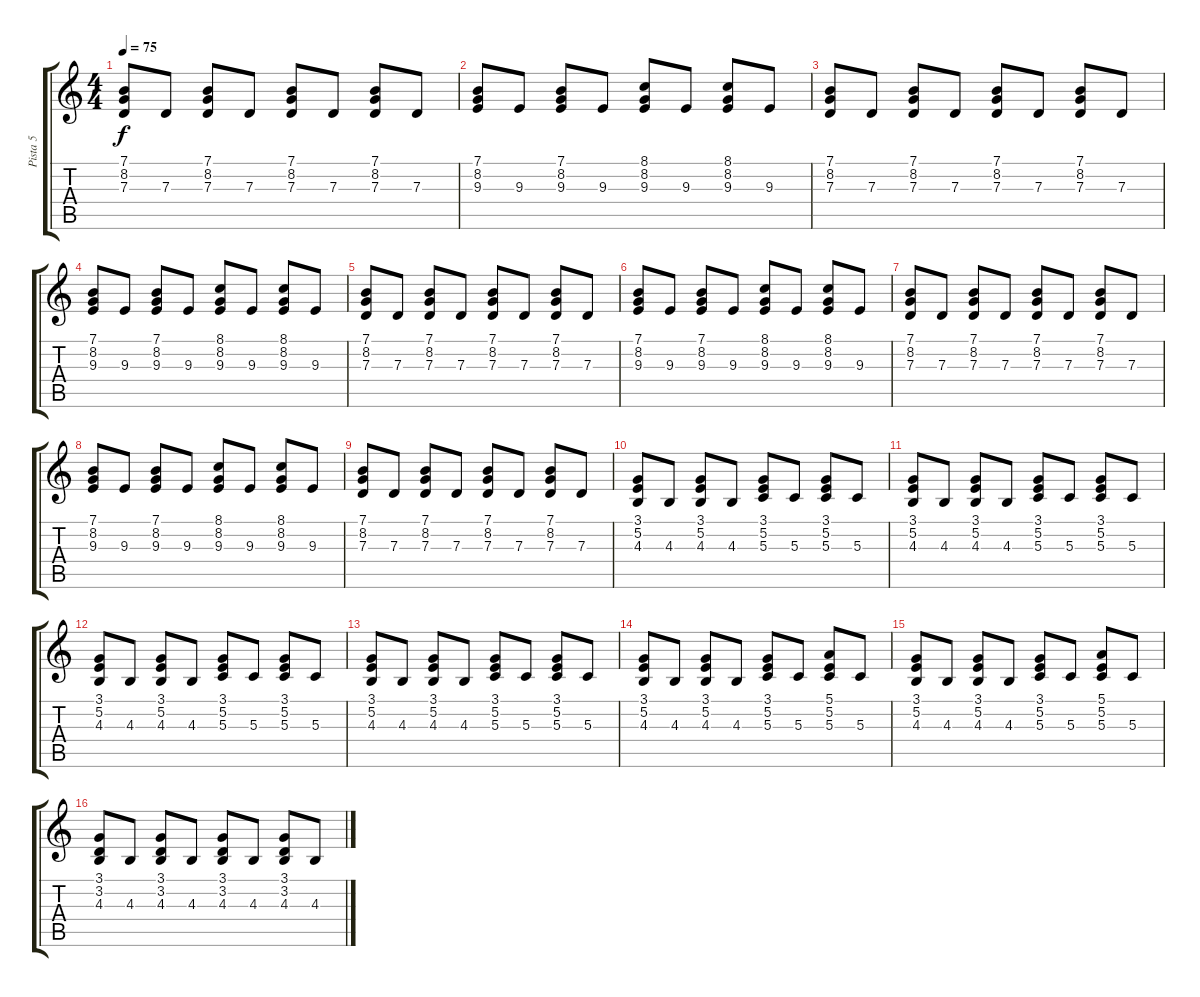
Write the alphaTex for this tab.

\track ("Pista 5" "Pista 5") {instrument acousticgrandpiano}
\staff {score tabs}
\tuning (E4 B3 G3 D3 A2 E2) {hide}
\ts (4 4)
\tempo 75
\clef g2
\ks c
(7.1 8.2 7.3).8{dy f} 7.3.8 (7.1 8.2 7.3).8 7.3.8 (7.1 8.2 7.3).8 7.3.8 (7.1 8.2 7.3).8 7.3.8 |
(7.1 8.2 9.3).8 9.3.8 (7.1 8.2 9.3).8 9.3.8 (8.1 8.2 9.3).8 9.3.8 (8.1 8.2 9.3).8 9.3.8 |
(7.1 8.2 7.3).8 7.3.8 (7.1 8.2 7.3).8 7.3.8 (7.1 8.2 7.3).8 7.3.8 (7.1 8.2 7.3).8 7.3.8 |
(7.1 8.2 9.3).8 9.3.8 (7.1 8.2 9.3).8 9.3.8 (8.1 8.2 9.3).8 9.3.8 (8.1 8.2 9.3).8 9.3.8 |
(7.1 8.2 7.3).8 7.3.8 (7.1 8.2 7.3).8 7.3.8 (7.1 8.2 7.3).8 7.3.8 (7.1 8.2 7.3).8 7.3.8 |
(7.1 8.2 9.3).8 9.3.8 (7.1 8.2 9.3).8 9.3.8 (8.1 8.2 9.3).8 9.3.8 (8.1 8.2 9.3).8 9.3.8 |
(7.1 8.2 7.3).8 7.3.8 (7.1 8.2 7.3).8 7.3.8 (7.1 8.2 7.3).8 7.3.8 (7.1 8.2 7.3).8 7.3.8 |
(7.1 8.2 9.3).8 9.3.8 (7.1 8.2 9.3).8 9.3.8 (8.1 8.2 9.3).8 9.3.8 (8.1 8.2 9.3).8 9.3.8 |
(7.1 8.2 7.3).8 7.3.8 (7.1 8.2 7.3).8 7.3.8 (7.1 8.2 7.3).8 7.3.8 (7.1 8.2 7.3).8 7.3.8 |
(3.1 5.2 4.3).8 4.3.8 (3.1 5.2 4.3).8 4.3.8 (3.1 5.2 5.3).8 5.3.8 (3.1 5.2 5.3).8 5.3.8 |
(3.1 5.2 4.3).8 4.3.8 (3.1 5.2 4.3).8 4.3.8 (3.1 5.2 5.3).8 5.3.8 (3.1 5.2 5.3).8 5.3.8 |
(3.1 5.2 4.3).8 4.3.8 (3.1 5.2 4.3).8 4.3.8 (3.1 5.2 5.3).8 5.3.8 (3.1 5.2 5.3).8 5.3.8 |
(3.1 5.2 4.3).8 4.3.8 (3.1 5.2 4.3).8 4.3.8 (3.1 5.2 5.3).8 5.3.8 (3.1 5.2 5.3).8 5.3.8 |
(3.1 5.2 4.3).8 4.3.8 (3.1 5.2 4.3).8 4.3.8 (3.1 5.2 5.3).8 5.3.8 (5.1 5.2 5.3).8 5.3.8 |
(3.1 5.2 4.3).8 4.3.8 (3.1 5.2 4.3).8 4.3.8 (3.1 5.2 5.3).8 5.3.8 (5.1 5.2 5.3).8 5.3.8 |
(3.1 3.2 4.3).8 4.3.8 (3.1 3.2 4.3).8 4.3.8 (3.1 3.2 4.3).8 4.3.8 (3.1 3.2 4.3).8 4.3.8
